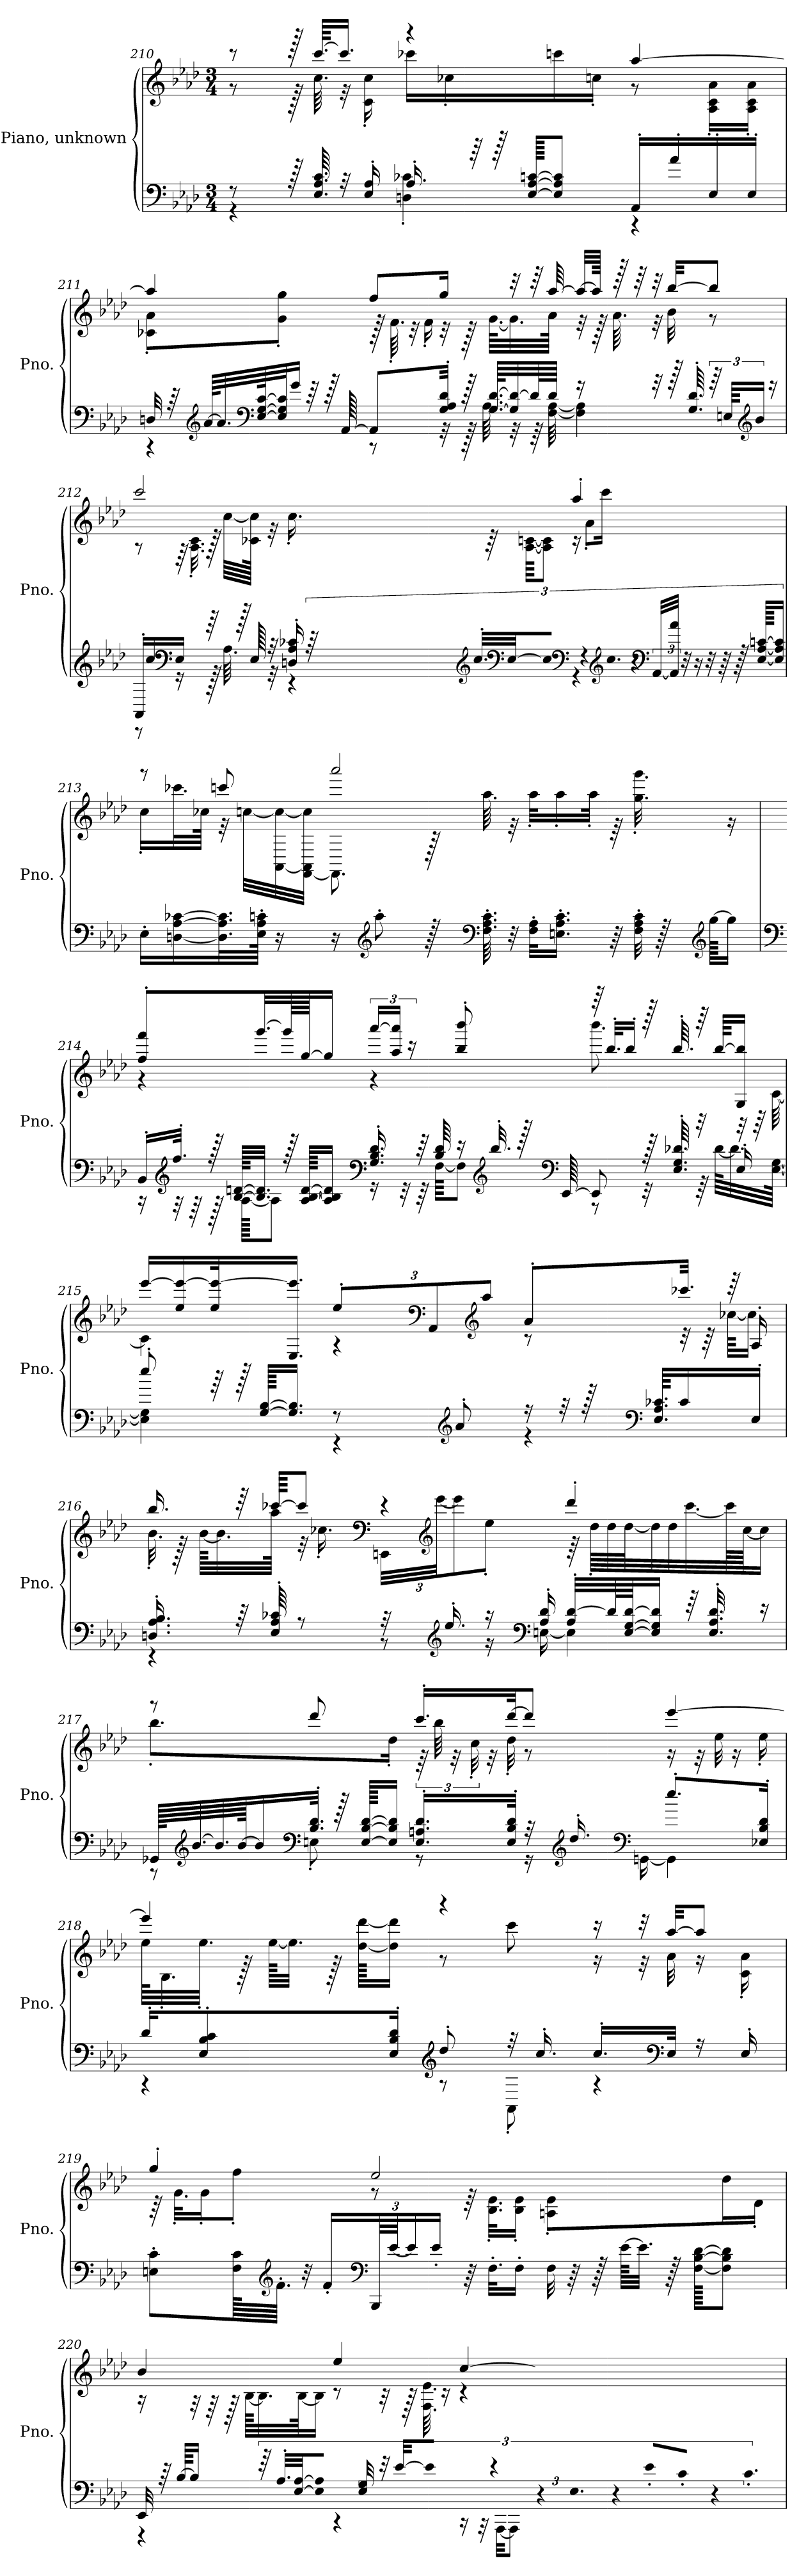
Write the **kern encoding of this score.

**kern	**kern
*part1	*part1
*staff2	*staff1
*I"Piano, unknown	*
*I'Pno.	*
!!LO:LB:g=z
*clefF4	*clefG2
*k[b-e-a-d-]	*k[b-e-a-d-]
*M3/4	*M3/4
=210	=210
*^	*^
8r	4r	8r	8r
128r	.	128r	128r
64.E-/ 64.A-/ 64.c/	.	[64.ccc/KKLL	64.cc\
32r	.	16.ccc/JJ]	32r
16E-/' 16A-/'	.	.	16c\' 16cc\'
16.A-'/	4Dn\' 4c-X\'	4r	16ccc-X\LL
.	.	.	16cc-X'\
64r	.	.	.
128r	.	.	.
[128E-/ [128A-/ [128cn/KKKKL	.	.	.
8E-/] 8A-/] 8c/]J	.	.	16cccn\
.	.	.	16ccn'\JJ
16AA-'/LL	4r	[4aa-/	8r
16a-'/	.	.	.
16E-'/	.	.	16A-\' 16c\' 16a-\'LL
16E-'/JJ	.	.	16A-\' 16c\' 16a-\'JJ
!!LO:LB:g=z	!!
=211	=211	=211	=211
32Dn/	4r	4aa-/]	8c-X\' 8a-\'L
64r	.	.	.
*clefG2	*	*	*
[64a-/KLLL	.	.	.
32.a-/]	.	.	.
*clefF4	*	*	*
[64E-/ [64G/ [64c/K	.	.	.
32E-/] 32G/] 32c/]J	.	.	8g\' 8gg\'J
16g/JJ	.	.	.
64r	.	.	.
128r	.	.	.
[128AA-/	.	.	.
8AA-/L]	8r	8ff/L	128r
.	.	.	64.f'\
.	.	.	32r
.	.	.	16f'\
32G/' 32A-/' 32d-/'Jkk	32r	16gg/Jk	32r
128r	128r	.	128r
[64.G/ [64.d-/KLLL	64.A-\	.	[64.g\KLLL
32G/] 32d-/_	32r	32r	32.g\]
64d-/L]	64r	64r	.
64d-/JJJJ	[64F\ [64A-\	[64aa-/	64a-\JJJk
16r	4F\] 4A-\]	32aa-/LLL_	32r
.	.	128aa-/JJJkk]	128r
.	.	128r	64.a-\
.	.	64r	.
32r	.	32r	32r
128r	.	[32bb-/KKL	32b-\
64.G/' 64.d-/'	.	.	.
96r	.	8bb-/J]	8r
96En/KKLL	.	.	.
*clefG2	*	*	*
24b-/JJ	.	.	.
16r	.	.	.
!!LO:LB:g=z	!!
=212	=212	=212	=212
16AA-'/LL	8r	2ccc/	8r
16cc/	.	.	.
*clefF4	*	*	*
16E-/JJ	16r	.	64r
.	.	.	32.A-\' 32.c\'
64r	128r	.	128r
.	64.A-\	.	[64cc\LLLL
128r	.	.	.
128E-/	.	.	128c-X\ 128cc\]JJJJk
32r	32r	.	32r
16Dn/' 16A-/' 16c-X/'	4r	.	16.cc'\
96r	.	.	.
*clefG2	*	*	*
48.cc'/LLL	.	.	.
.	.	.	64r
*clefF4	*	*	*
[48E-/	.	.	.
.	.	.	[64A-\ [64cn\KKKL
32E-/JJJ]	.	.	8A-\] 8c\]J
128r	.	.	.
*clefG2	*	*	*
64.cc/	.	.	.
16r	.	.	.
*clefF4	*	*	*
[48AA-/LLL	4r	4aa-'/	16r
48AA-/] 48a-/JJJ	.	.	.
48r	.	.	.
16r	.	.	8a-'\L
32r	.	.	.
64r	.	.	.
128r	.	.	.
[128E-/ [128A-/ [128cn/KKKLL	.	.	.
16E-/] 16A-/] 16c/]JJ	.	.	16ccc\Jk
*v	*v	*	*
!!LO:PB:g=z	!!
=213	=213	=213
16E-'\LL	8r	16cc'\LL
[16Dn\ [16A-\ [16c-X\	.	32.ccc-X\L
.	.	64cc-X\JJJk
32.D\] 32.A-\] 32.c-\]L	8cccn/	32r
.	.	[32ccn\LLL
64E-\' 64A-\' 64cn\'JJJk	.	.
16r	.	[32AA-\ 32cc\_
.	.	[32FF\ 32AA-\] 32cc\]JJJ
16r	2aaa-/	8.FF\]
*clefG2	*	*
8aa-'\	.	.
128r	.	128r
*clefF4	*	*
64.F\' 64.A-\' 64.c\'	.	64.aa-\
32r	.	32r
32F\' 32A-\'KLL	.	32aa-'\KLL
16.En\' 16.A-\' 16.c\'JJ	.	16aa-'\
.	.	32aa-'\JJk
64r	.	64r
32F\' 32A-\' 32c\'	.	32.gg\' 32.ggg\'
128r	.	.
*clefG2	*	*
[128gg\KKKLL	.	.
16gg\JJ]	.	16r
!!LO:LB:g=z	!!
=214	=214	=214
*clefF4	*	*
*^	*	*
16BB-'/LL	16r	8ff/' 8fff/'L	4r
*clefG2	*	*	*
32.ff'/JJk	32r	.	.
.	64r	.	.
128r	128r	.	.
[128B-/ [128dn/KKLLL	[128A-\KKKKL	.	.
32.B-/] 32.d/]JJJ	8A-\J]	[32.ggg/LL	.
128r	.	128ggg/LL]	.
[128A-/ [128B-/ [128d/KKKLL	.	[128gg/JJJ	.
16A-/] 16B-/] 16d/]JJ	.	16gg/JJ]	.
*clefF4	*	*	*
16.G/' 16.B-/' 16.d/'	16r	[24aaa-/LL	4r
.	.	24aa-/ 24aaa-/]JJ	.
.	32r	.	.
.	.	24r	.
64r	64r	.	.
64B-/ 64d/	[64F\KKKL	.	.
16r	8F\J]	8bb-/' 8bbb-/'	.
*clefG2	*	*	*
32.bb-'/	.	.	.
128r	.	.	.
*clefF4	*	*	*
[128EE-/	.	.	.
8EE-/]	8r	64r	8.bbb-\
.	.	32.bb-'/KLL	.
.	.	16bb-'/JJ	.
128r	32r	128r	.
64.E-/' 64.G/' 64.d-X/'	.	64.bb-'/	.
32r	64r	64r	.
.	[64d-\KLLL	[64bb-/KKLL	.
16E-'/	32.d-\]	16G/ 16bb-/]JJ	32r
.	.	.	64r
.	[64E-\ [64G\JJJk	.	[64c\
!!LO:LB:g=z	!!
=215	=215	=215	=215
8ee-'/	4E-\] 4G\]	[16eee-/LL	4c\]
.	.	16ee-/ 16eee-/_	.
64r	.	32ee-/ 32eee-/_K	.
128r	.	.	.
[128G/ [128B-/KKKLL	.	.	.
16.G/] 16.B-/]JJ	.	16.E-/ 16.eee-/]JJ	.
*	*	*Xbrackettup	*
8r	4r	12ee-'/L	4r
*	*	*clefF4	*
.	.	12AA-/	.
*clefG2	*	*	*
8a-'/	.	.	.
*	*	*clefG2	*
.	.	12aa-/J	.
16r	4r	8a-'/L	8r
32r	.	.	.
128r	.	.	.
*clefF4	*	*	*
64.E-/ 64.A-/ 64.c-X/KKLL	.	.	.
16c-/	.	32.ccc-X/Jkk	32r
.	.	.	64r
.	.	64r	[64cc-X\KKLL
16E-'/JJ	.	16A-'/	16cc-\JJ]
!!LO:LB:g=z	!!
=216	=216	=216	=216
16.Dn/' 16.A-/' 16.B-/'	4r	16.bb-/	32.b-'\
.	.	.	128r
.	.	.	[128b-\KKLLL
.	.	.	32.b-\]
64r	.	64r	.
64E-/' 64A-/' 64c-X/'	.	[64ccc-X/KKKL	64aa-\JJJk
8r	.	8ccc-/J]	32r
.	.	.	16.cc-X'\
*	*	*clefF4	*
32r	8r	4r	48EEn\LLL
*	*	*clefG2	*
.	.	.	[48eee-\JJ
*clefG2	*	*	*
16.ee-'/	.	.	.
.	.	.	12eee-\]
16r	16r	.	8ee-'\J
*clefF4	*	*	*
16A-/' 16d-/'	[16En\	.	.
32A-/' [32d-/'LLL	4E\]	4ddd-'/	64r
.	.	.	64dd-'\LLLL
64d-/L]	.	.	64dd-\
[64E/ [64G/ [64d-/JJ	.	.	[64dd-\J
16E/] 16G/] 16d-/]JJ	.	.	32dd-\]
.	.	.	32dd-\
64r	.	.	[32.ccc-\
32.E/' 32.A-/' 32.d-/'	.	.	.
.	.	.	128ccc-\LL]
.	.	.	[128cc-\JJJ
16r	.	.	16cc-\JJ]
!!LO:LB:g=z	!!
=217	=217	=217	=217
128GG-X/KLLLL	8r	8r	8.bb-'\L
*clefG2	*	*	*
[64.b-/	.	.	.
64.b-/]	.	.	.
[128b-/JJK	.	.	.
16b-/]	.	.	.
*clefF4	*	*	*
32.B-/' 32.d-/'JJk	8En'\	8ddd-/	.
128r	.	.	.
[128E/ [128B-/ [128d-/KKKLL	.	.	.
16E/] 16B-/] 16d-/]JJ	.	.	16dd-'\Jk
*	*	*	*brackettup
16.E/' 16.An/' 16.d-/'LL	8r	16.ccc'/LL	96r
.	.	.	96bb-\
.	.	.	48r
.	.	.	48cc'\
.	.	.	32r
32E/' 32B-/' 32d-/'JJk	.	[32ddd-/JK	32dd-'\
32r	16r	8ddd-/J]	8r
*clefG2	*	*	*
16.dd-'/	.	.	.
*clefF4	*	*	*
.	[16GGn\	.	.
8.ee-'/L	4GG\]	[4eee-/	16r
.	.	.	32r
.	.	.	32ee-\
.	.	.	16r
16E-X/' 16B-/' 16d-/'Jk	.	.	16ee-'\
!!LO:LB:g=z	!!
=218	=218	=218	=218
16d-'/KL	4r	4eee-/]	64ee-\KLLL
.	.	.	32.B-'\
8E-/' 8B-/' 8c/'	.	.	32.ee-'\JJJ
.	.	.	128r
.	.	.	[128ee-\KKLLL
.	.	.	32.ee-\JJJ]
.	.	.	128r
.	.	.	[128dd-\ [128ddd-\KKKLL
16E-/' 16B-/' 16d-/'Jk	.	.	16dd-\] 16ddd-\]JJ
*clefG2	*	*	*
8dd-'/	8r	4r	8r
32r	8AA-'\	.	8ccc\
16.cc'/	.	.	.
16.cc'/LL	4r	16r	16r
.	.	32r	32r
*clefF4	*	*	*
32E-/JJk	.	[32aa-/KKL	32a-\
16r	.	8aa-/J]	16r
16E-'/	.	.	16c\' 16a-\'
*v	*v	*	*
!!LO:PB:g=z	!!
=219	=219	=219
8En\' 8c\'L	4gg'/	64r
.	.	32.g'\KLL
.	.	16g'\J
128F\ 128c\KLLL	.	8ff'\J
*clefG2	*	*
64.f'\JJJJ	.	.
32r	.	.
16f'/LL	.	.
*clefF4	*	*
*Xbrackettup	*	*
96BBB-/LL	2ee-/	8r
[96e-/JJ	.	.
24e-/]	.	.
16e-'/JJ	.	.
64r	.	64r
32.F'\KLL	.	32.B-\' 32.e-\'KLL
16F'\JJ	.	16B-\' 16e-\'JJ
32F\	.	8An\' 8e-\'L
64r	.	.
128r	.	.
[128e-\KKLLL	.	.
32.e-\JJJ]	.	.
128r	.	.
[128F\ [128B-\ [128d-\KKKKL	.	.
8F\] 8B-\] 8d-\]J	.	16dd-\L
.	.	16d-'\JJ
!!LO:LB:g=z	!!
=220	=220	=220
*^	*	*
32EE-/	4r	4b-/	16r
64r	.	.	.
[64B-/KKLL	.	.	.
16B-/JJ]	.	.	32r
.	.	.	64r
.	.	.	128r
.	.	.	[128B-\KKLLL
*brackettup	*	*	*
96r	.	.	32.B-\]
48.A-'/LLL	.	.	.
[48E-/ [48A-/J	.	.	.
.	.	.	[64B-\JK
16E-/] 16A-/]JJ	.	.	16B-\JJ]
48E-/ 48G/	4r	4ee-/	8r
48r	.	.	.
[48e-/KLL	.	.	.
16e-/JJ]	.	.	.
32r	.	.	32r
128r	.	.	128r
64.E-/	.	.	64.F\ 64.e-\
16r	.	.	16r
8e-'/L	16r	[4cc/	4r
.	32r	.	.
.	[32AAA-\KKL	.	.
16c'/Jk	8AAA-\J]	.	.
64r	.	.	.
32.c'/	.	.	.
*v	*v	*	*
*	*v	*v
=	=
*-	*-
